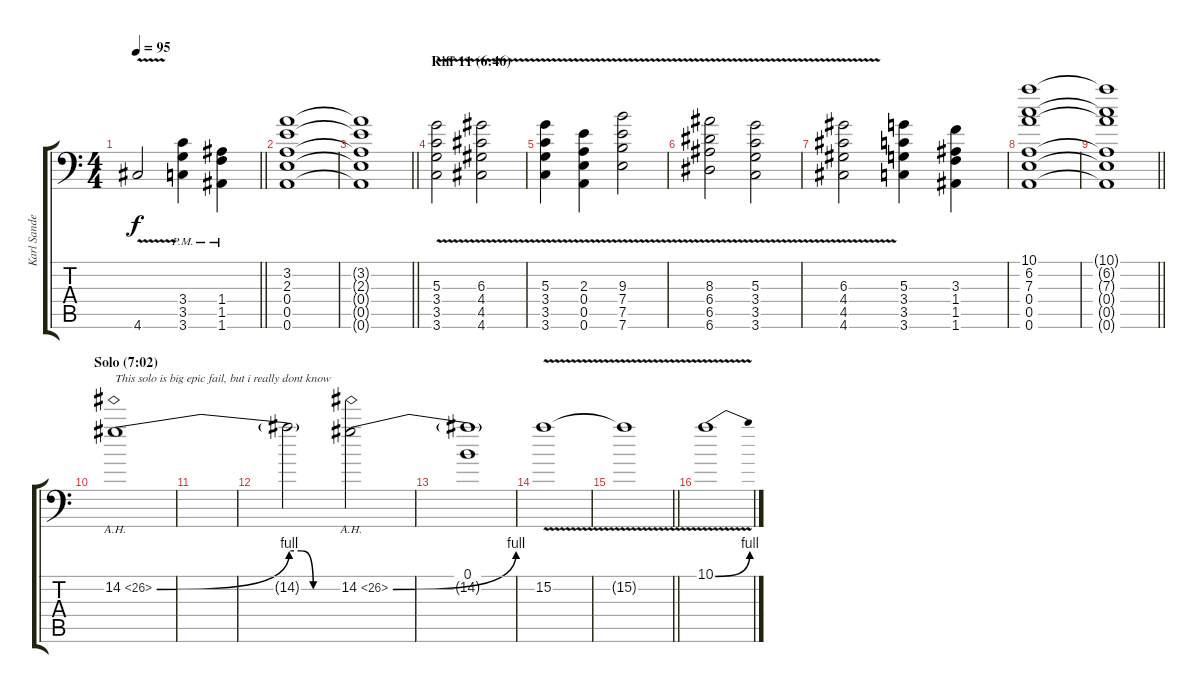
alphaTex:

\track ("Karl Sanders" "Karl Sande") {instrument distortionguitar}
\staff {score tabs}
\tuning (B3 Gb3 D3 A2 E2 A1) {hide}
\ts (4 4)
\tempo 95
\clef f4
\barLineRight lightlight
\ks c
4.6{v}.2{dy f} (3.4{pm} 3.5 3.6).4 (1.4{pm} 1.5 1.6).4 |
\section ("" "")
(3.2 2.3 0.4 0.5 0.6).1 |
\barLineRight lightlight
(3.2{t} 2.3{t} 0.4{t} 0.5{t} 0.6{t}).1 |
\section ("" "Riff 11 (6:46)")
(5.3{v} 3.4 3.5 3.6).2 (6.3{v} 4.4 4.5 4.6).2 |
(5.3{v} 3.4 3.5 3.6).4 (2.3{v} 0.4 0.5 0.6).4 (9.3{v} 7.4 7.5 7.6).2 |
(8.3{v} 6.4 6.5 6.6).2 (5.3{v} 3.4 3.5 3.6).2 |
(6.3{v} 4.4 4.5 4.6).2 (5.3 3.4 3.5 3.6).4 (3.3 1.4 1.5 1.6).4 |
(10.1 6.2 7.3 0.4 0.5 0.6).1 |
\barLineRight lightlight
(10.1{t} 6.2{t} 7.3{t} 0.4{t} 0.5{t} 0.6{t}).1 |
\section ("" "Solo (7:02)")
14.2{be (bend 0 0 60 4) ah 12}.1{txt "This solo is big epic fail, but i really dont know"} |
|
14.2{be (custom 0 4 15 4 30 0 60 0) t}.2 14.2{be (bend 0 0 60 4) ah 12}.2 |
(0.1 14.2{t}).1 |
15.2{v}.1 |
\barLineRight lightlight
15.2{v t}.1 |
10.1{be (bend 0 0 60 4) v}.1{instrument distortionguitar}
